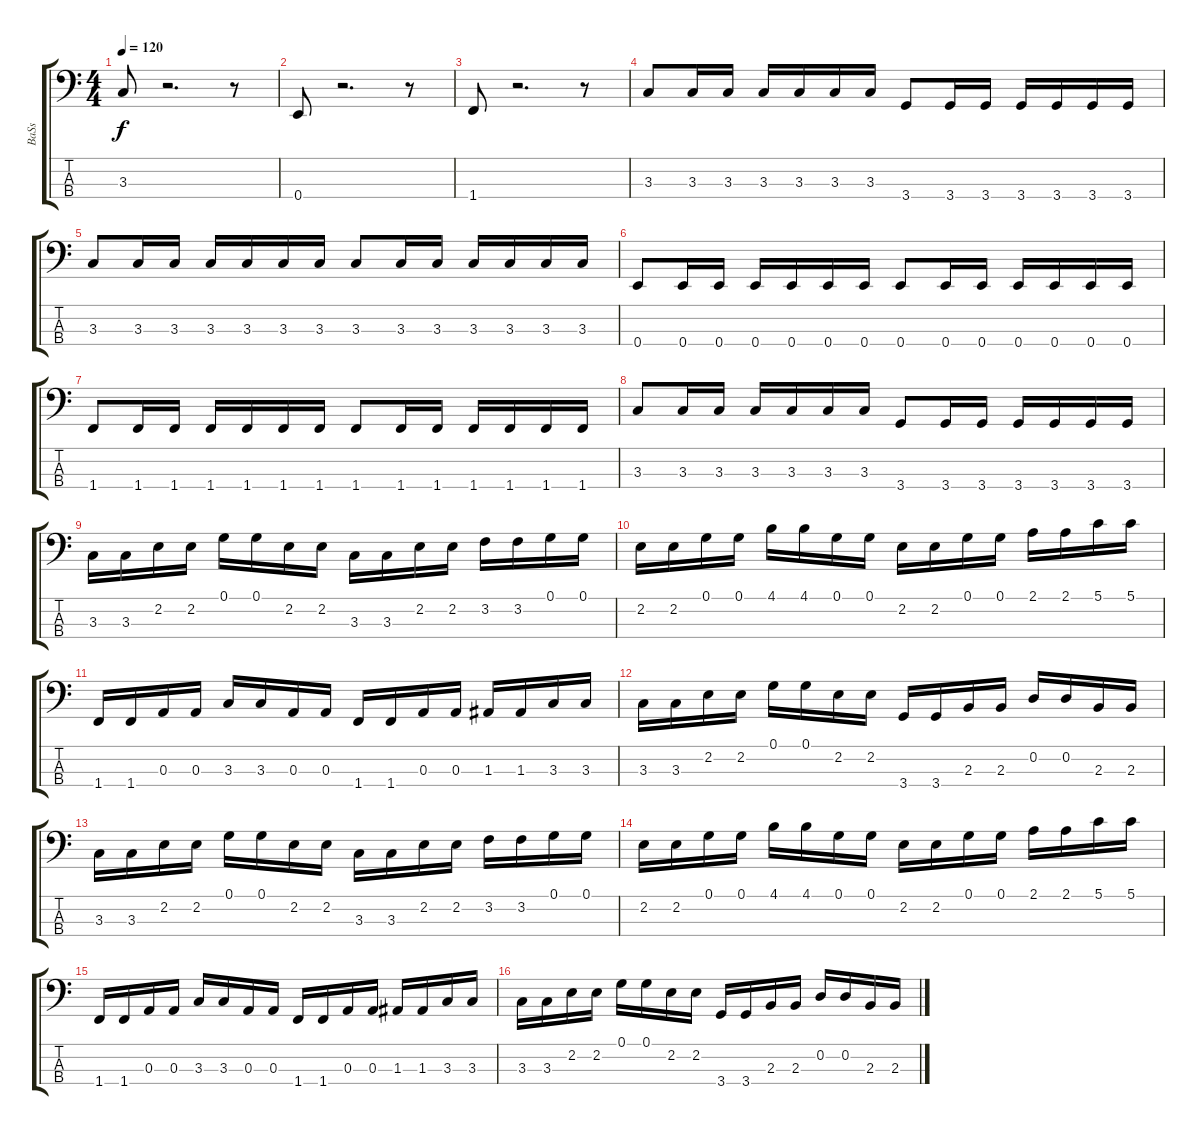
\track ("BaSs" "BaSs") {instrument electricbassfinger}
\staff {score tabs}
\tuning (G2 D2 A1 E1) {hide}
\ts (4 4)
\tempo 120
\clef f4
\ks c
3.3.8{dy f instrument electricbassfinger} r.2{d} r.8 |
0.4.8 r.2{d} r.8 |
1.4.8 r.2{d} r.8 |
3.3.8 3.3.16 3.3.16 3.3.16 3.3.16 3.3.16 3.3.16 3.4.8 3.4.16 3.4.16 3.4.16 3.4.16 3.4.16 3.4.16 |
3.3.8 3.3.16 3.3.16 3.3.16 3.3.16 3.3.16 3.3.16 3.3.8 3.3.16 3.3.16 3.3.16 3.3.16 3.3.16 3.3.16 |
0.4.8 0.4.16 0.4.16 0.4.16 0.4.16 0.4.16 0.4.16 0.4.8 0.4.16 0.4.16 0.4.16 0.4.16 0.4.16 0.4.16 |
1.4.8 1.4.16 1.4.16 1.4.16 1.4.16 1.4.16 1.4.16 1.4.8 1.4.16 1.4.16 1.4.16 1.4.16 1.4.16 1.4.16 |
3.3.8 3.3.16 3.3.16 3.3.16 3.3.16 3.3.16 3.3.16 3.4.8 3.4.16 3.4.16 3.4.16 3.4.16 3.4.16 3.4.16 |
3.3.16 3.3.16 2.2.16 2.2.16 0.1.16 0.1.16 2.2.16 2.2.16 3.3.16 3.3.16 2.2.16 2.2.16 3.2.16 3.2.16 0.1.16 0.1.16 |
2.2.16 2.2.16 0.1.16 0.1.16 4.1.16 4.1.16 0.1.16 0.1.16 2.2.16 2.2.16 0.1.16 0.1.16 2.1.16 2.1.16 5.1.16 5.1.16 |
1.4.16 1.4.16 0.3.16 0.3.16 3.3.16 3.3.16 0.3.16 0.3.16 1.4.16 1.4.16 0.3.16 0.3.16 1.3.16 1.3.16 3.3.16 3.3.16 |
3.3.16 3.3.16 2.2.16 2.2.16 0.1.16 0.1.16 2.2.16 2.2.16 3.4.16 3.4.16 2.3.16 2.3.16 0.2.16 0.2.16 2.3.16 2.3.16 |
3.3.16 3.3.16 2.2.16 2.2.16 0.1.16 0.1.16 2.2.16 2.2.16 3.3.16 3.3.16 2.2.16 2.2.16 3.2.16 3.2.16 0.1.16 0.1.16 |
2.2.16 2.2.16 0.1.16 0.1.16 4.1.16 4.1.16 0.1.16 0.1.16 2.2.16 2.2.16 0.1.16 0.1.16 2.1.16 2.1.16 5.1.16 5.1.16 |
1.4.16 1.4.16 0.3.16 0.3.16 3.3.16 3.3.16 0.3.16 0.3.16 1.4.16 1.4.16 0.3.16 0.3.16 1.3.16 1.3.16 3.3.16 3.3.16 |
3.3.16 3.3.16 2.2.16 2.2.16 0.1.16 0.1.16 2.2.16 2.2.16 3.4.16 3.4.16 2.3.16 2.3.16 0.2.16 0.2.16 2.3.16 2.3.16
